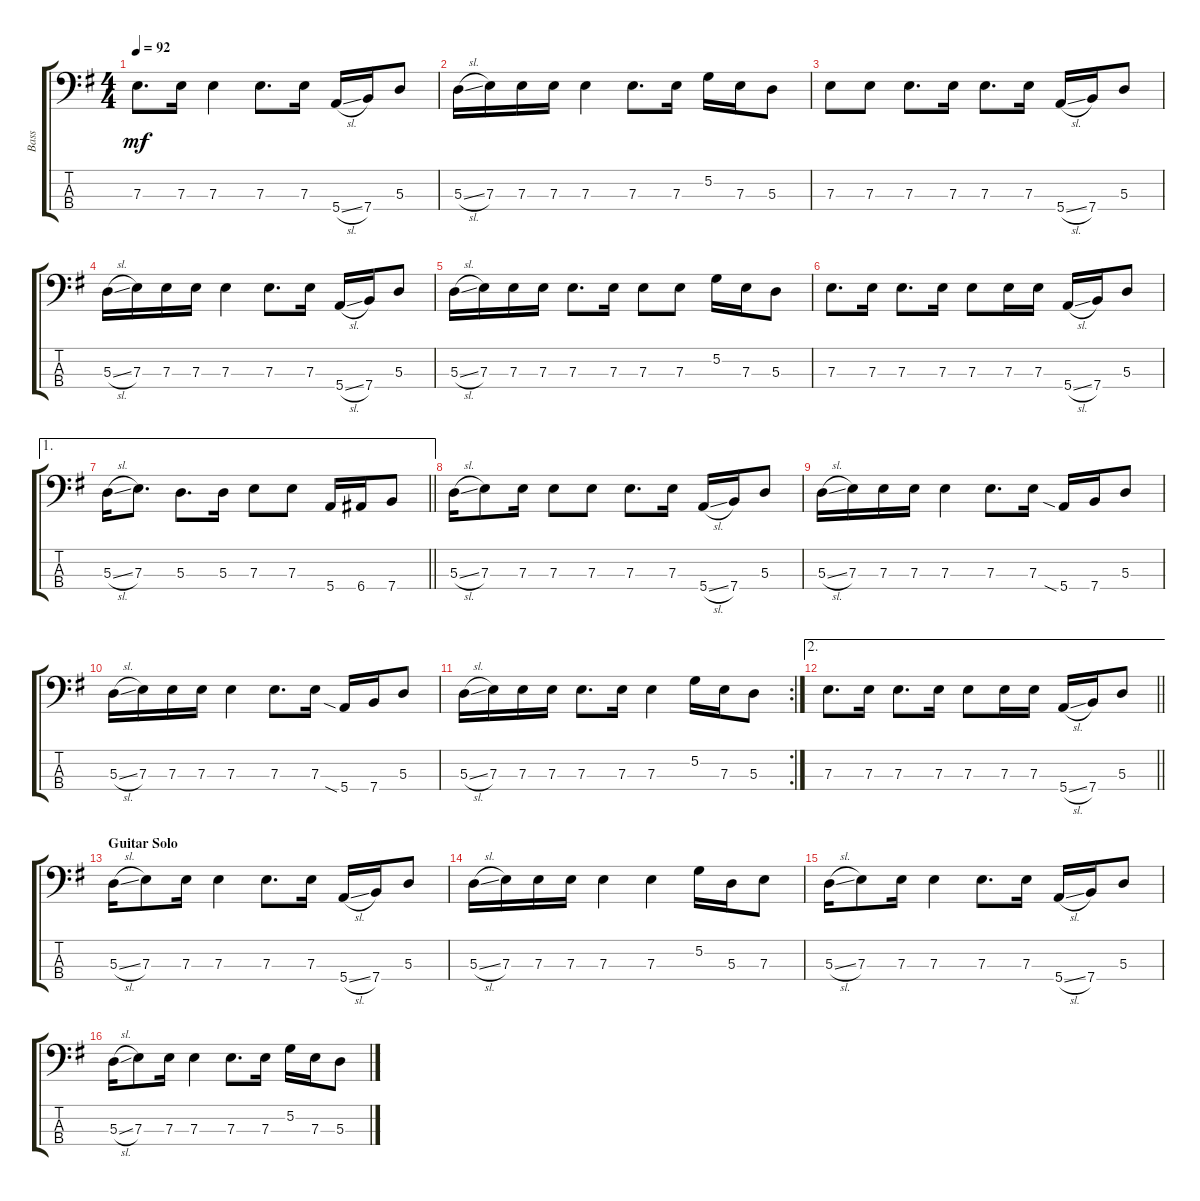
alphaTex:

\track ("Bass" "Bass") {instrument electricbasspick}
\staff {score tabs}
\tuning (G2 D2 A1 E1) {hide}
\ts (4 4)
\tempo 92
\clef f4
\ks g
7.3.8{d dy mf} 7.3.16 7.3.4 7.3.8{d} 7.3.16 5.4{sl}.16 7.4.16 5.3.8 |
5.3{sl}.16 7.3.16 7.3.16 7.3.16 7.3.4 7.3.8{d} 7.3.16 5.2.16 7.3.16 5.3.8 |
7.3.8 7.3.8 7.3.8{d} 7.3.16 7.3.8{d} 7.3.16 5.4{sl}.16 7.4.16 5.3.8 |
5.3{sl}.16 7.3.16 7.3.16 7.3.16 7.3.4 7.3.8{d} 7.3.16 5.4{sl}.16 7.4.16 5.3.8 |
5.3{sl}.16 7.3.16 7.3.16 7.3.16 7.3.8{d} 7.3.16 7.3.8 7.3.8 5.2.16 7.3.16 5.3.8 |
7.3.8{d} 7.3.16 7.3.8{d} 7.3.16 7.3.8 7.3.16 7.3.16 5.4{sl}.16 7.4.16 5.3.8 |
\ae 1
\barLineRight lightlight
5.3{sl}.16 7.3.8{d} 5.3.8{d} 5.3.16 7.3.8 7.3.8 5.4.16 6.4.16 7.4.8 |
5.3{sl}.16 7.3.8 7.3.16 7.3.8 7.3.8 7.3.8{d} 7.3.16 5.4{sl}.16 7.4.16 5.3.8 |
5.3{sl}.16 7.3.16 7.3.16 7.3.16 7.3.4 7.3.8{d} 7.3.16 5.4{sia}.16 7.4.16 5.3.8 |
5.3{sl}.16 7.3.16 7.3.16 7.3.16 7.3.4 7.3.8{d} 7.3.16 5.4{sia}.16 7.4.16 5.3.8 |
\rc 2
5.3{sl}.16 7.3.16 7.3.16 7.3.16 7.3.8{d} 7.3.16 7.3.4 5.2.16 7.3.16 5.3.8 |
\ae 2
\barLineRight lightlight
7.3.8{d} 7.3.16 7.3.8{d} 7.3.16 7.3.8 7.3.16 7.3.16 5.4{sl}.16 7.4.16 5.3.8 |
\section ("" "Guitar Solo")
5.3{sl}.16 7.3.8 7.3.16 7.3.4 7.3.8{d} 7.3.16 5.4{sl}.16 7.4.16 5.3.8 |
5.3{sl}.16 7.3.16 7.3.16 7.3.16 7.3.4 7.3.4 5.2.16 5.3.16 7.3.8 |
5.3{sl}.16 7.3.8 7.3.16 7.3.4 7.3.8{d} 7.3.16 5.4{sl}.16 7.4.16 5.3.8 |
5.3{sl}.16 7.3.8 7.3.16 7.3.4 7.3.8{d} 7.3.16 5.2.16 7.3.16 5.3.8
